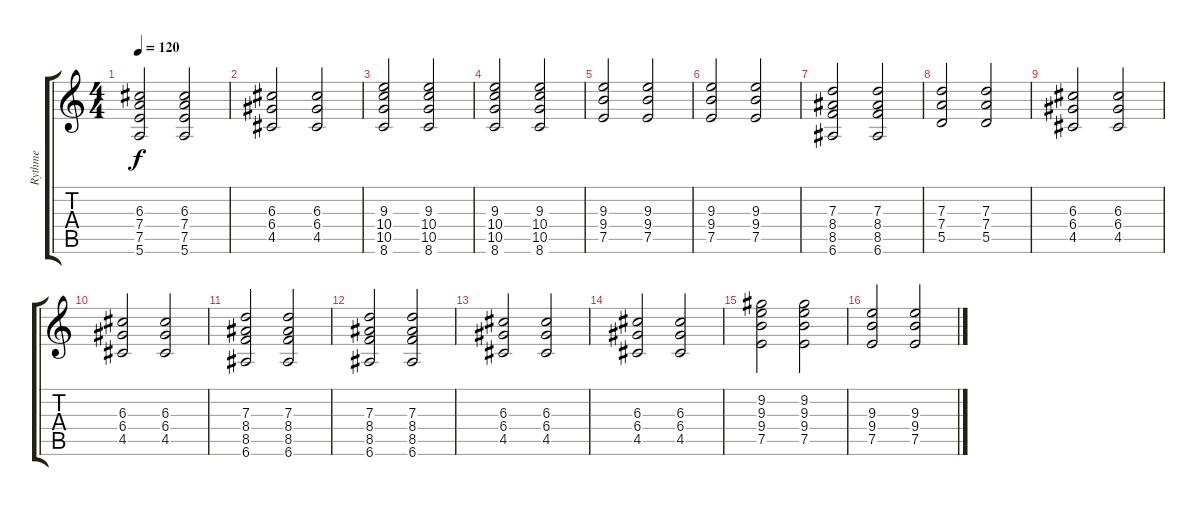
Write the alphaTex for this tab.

\track ("Rythme" "Rythme") {instrument overdrivenguitar}
\staff {score tabs}
\tuning (E4 B3 G3 D3 A2 E2) {hide}
\ts (4 4)
\tempo 120
\clef g2
\ks c
(6.3 7.4 7.5 5.6).2{dy f} (6.3 7.4 7.5 5.6).2 |
(6.3 6.4 4.5).2 (6.3 6.4 4.5).2 |
(9.3 10.4 10.5 8.6).2 (9.3 10.4 10.5 8.6).2 |
(9.3 10.4 10.5 8.6).2 (9.3 10.4 10.5 8.6).2 |
(9.3 9.4 7.5).2 (9.3 9.4 7.5).2 |
(9.3 9.4 7.5).2 (9.3 9.4 7.5).2 |
(7.3 8.4 8.5 6.6).2 (7.3 8.4 8.5 6.6).2 |
(7.3 7.4 5.5).2 (7.3 7.4 5.5).2 |
(6.3 6.4 4.5).2 (6.3 6.4 4.5).2 |
(6.3 6.4 4.5).2 (6.3 6.4 4.5).2 |
(7.3 8.4 8.5 6.6).2 (7.3 8.4 8.5 6.6).2 |
(7.3 8.4 8.5 6.6).2 (7.3 8.4 8.5 6.6).2 |
(6.3 6.4 4.5).2 (6.3 6.4 4.5).2 |
(6.3 6.4 4.5).2 (6.3 6.4 4.5).2 |
(9.2 9.3 9.4 7.5).2 (9.2 9.3 9.4 7.5).2 |
(9.3 9.4 7.5).2 (9.3 9.4 7.5).2
